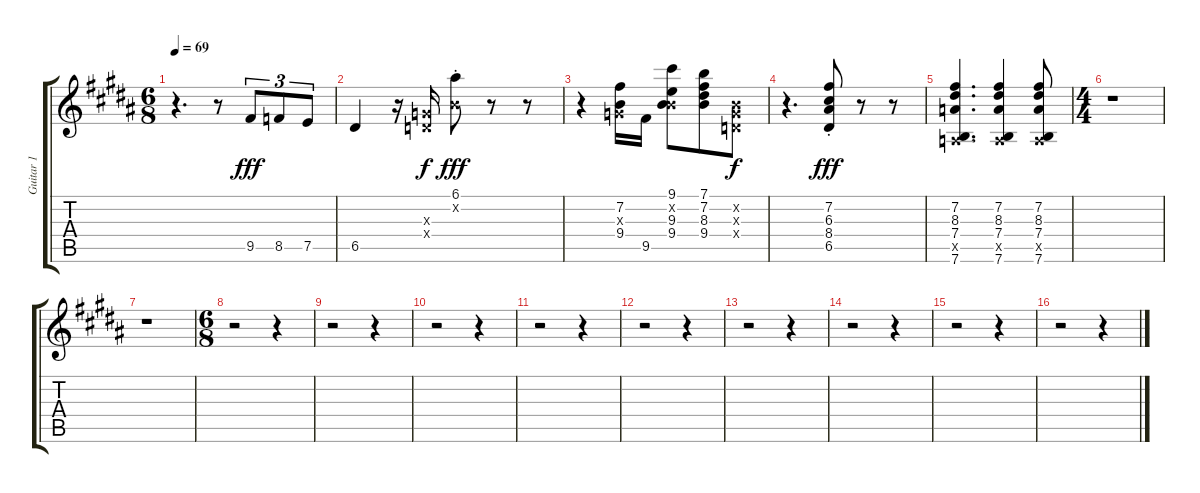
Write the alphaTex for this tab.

\track ("Guitar 1" "Guitar 1") {instrument overdrivenguitar}
\staff {score tabs}
\tuning (E4 B3 G3 D3 A2 E2) {hide}
\ts (6 8)
\tempo 69
\clef g2
\ks b
r.4{d dy fff instrument overdrivenguitar} r.8 9.5.8{tu (3 2)} 8.5.8{tu (3 2)} 7.5.8{tu (3 2)} |
6.5.4 r.16 (0.3{x} 0.4{x}).16{dy f} (6.1{st} 0.2{x}).8{dy fff} r.8 r.8 |
r.4 (7.2 0.3{x} 9.4).16 9.5.16 (9.1 0.2{x} 9.3 9.4).8 (7.1 7.2 8.3 9.4).8 (0.2{x} 0.3{x} 0.4{x}).8{dy f} |
r.4{d} (7.2{st} 6.3{st} 8.4{st} 6.5{st}).8{dy fff} r.8 r.8 |
(7.2 8.3 7.4 0.5{x} 7.6).4{d} (7.2 8.3 7.4 0.5{x} 7.6).4 (7.2 8.3 7.4 0.5{x} 7.6).8 |
\ts (4 4)
r.1 |
r.1 |
\ts (6 8)
r.2 r.4 |
r.2 r.4 |
r.2 r.4 |
r.2 r.4 |
r.2 r.4 |
r.2 r.4 |
r.2 r.4 |
r.2 r.4 |
r.2 r.4
